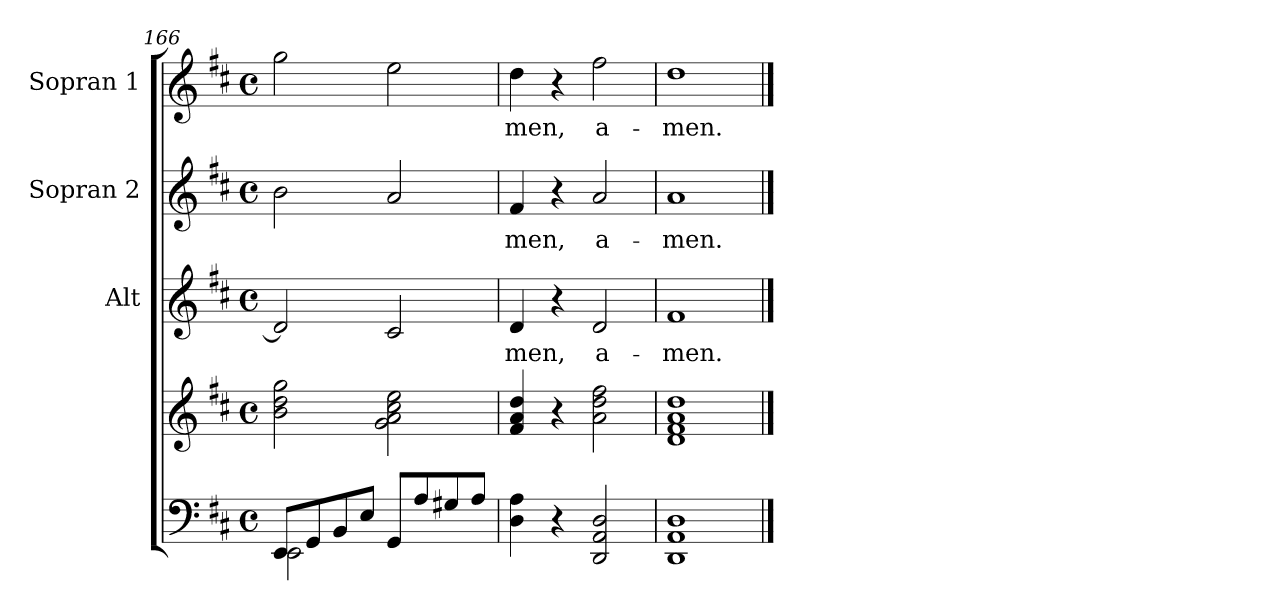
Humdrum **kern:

**kern	**kern	**kern	**text	**kern	**text	**kern	**text
*part4	*part4	*part3	*part3	*part2	*part2	*part1	*part1
*staff5	*staff4	*staff3	*staff3	*staff2	*staff2	*staff1	*staff1
*	*	*I"Alt	*	*I"Sopran 2	*	*I"Sopran 1	*
*	*	*I'A.	*	*I'S. 2	*	*I'S. 1	*
*clefF4	*clefG2	*clefG2	*	*clefG2	*	*clefG2	*
*k[f#c#]	*k[f#c#]	*k[f#c#]	*	*k[f#c#]	*	*k[f#c#]	*
*D:	*D:	*D:	*	*D:	*	*D:	*
*M4/4	*M4/4	*M4/4	*	*M4/4	*	*M4/4	*
*met(c)	*met(c)	*met(c)	*	*met(c)	*	*met(c)	*
=166	=166	=166	=166	=166	=166	=166	=166
*^	*	*	*	*	*	*	*
8EE/L	2EE\	2b\ 2dd\ 2gg\	2d/]	.	2b\	.	2gg\	.
8GG/	.	.	.	.	.	.	.	.
8BB/	.	.	.	.	.	.	.	.
8E/J	.	.	.	.	.	.	.	.
8GG/L	2ryy	2g\ 2a\ 2cc#\ 2ee\	2c#/	.	2a/	.	2ee\	.
8A/	.	.	.	.	.	.	.	.
8G#X/	.	.	.	.	.	.	.	.
8A/J	.	.	.	.	.	.	.	.
*v	*v	*	*	*	*	*	*	*
=167	=167	=167	=167	=167	=167	=167	=167
!	!	!	!LO:LY:b	!	!LO:LY:b	!	!LO:LY:b
4D\ 4A\	4f#/ 4a/ 4dd/	4d/	-men,	4f#/	-men,	4dd\	-men,
4r	4r	4r	.	4r	.	4r	.
!	!	!	!LO:LY:b	!	!LO:LY:b	!	!LO:LY:b
2DD/ 2AA/ 2D/	2a\ 2dd\ 2ff#\	2d/	a-	2a/	a-	2ff#\	a-
=168	=168	=168	=168	=168	=168	=168	=168
!	!	!	!LO:LY:b	!	!LO:LY:b	!	!LO:LY:b
1DD 1AA 1D	1d 1f# 1a 1dd	1f#	-men.	1a	-men.	1dd	-men.
==	==	==	==	==	==	==	==
*-	*-	*-	*-	*-	*-	*-	*-
